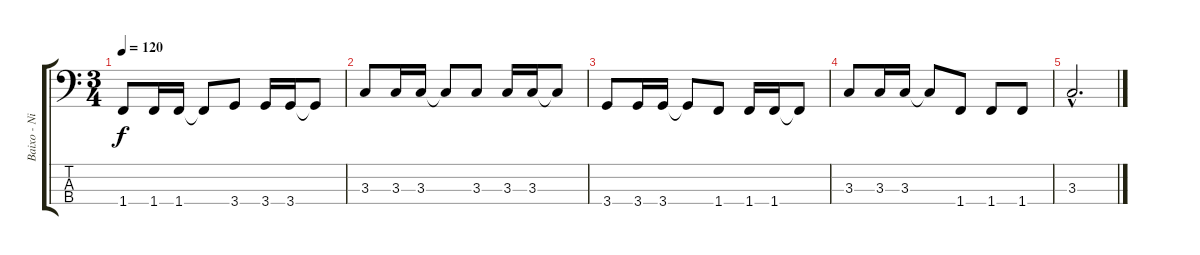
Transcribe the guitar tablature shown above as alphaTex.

\track ("Baixo - Nikola" "Baixo - Ni") {instrument electricbasspick}
\staff {score tabs}
\tuning (G2 D2 A1 E1) {hide}
\ts (3 4)
\tempo 120
\clef f4
\ks c
1.4.8{dy f} 1.4.16 1.4.16 1.4{t}.8 3.4.8 3.4.16 3.4.16 3.4{t}.8 |
3.3.8 3.3.16 3.3.16 3.3{t}.8 3.3.8 3.3.16 3.3.16 3.3{t}.8 |
3.4.8 3.4.16 3.4.16 3.4{t}.8 1.4.8 1.4.16 1.4.16 1.4{t}.8 |
3.3.8 3.3.16 3.3.16 3.3{t}.8 1.4.8 1.4.8 1.4.8 |
3.3{hac}.2{d}
